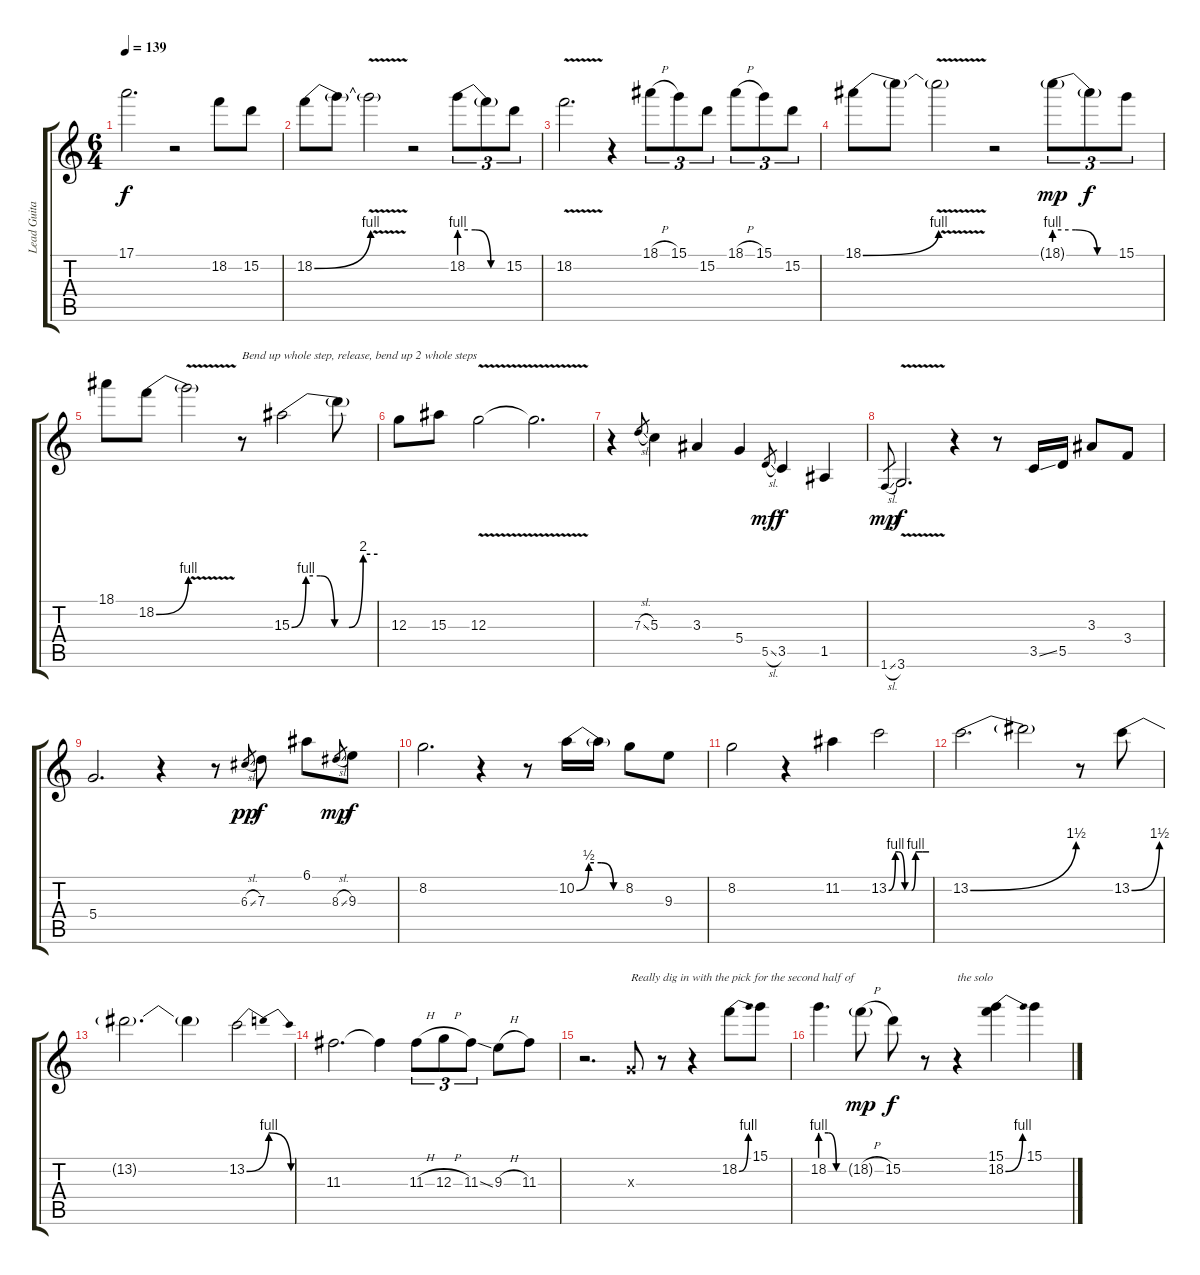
\track ("Lead Guitar (David Gilmour)" "Lead Guita") {instrument overdrivenguitar}
\staff {score tabs}
\tuning (E4 B3 G3 D3 A2 E2) {hide}
\ts (6 4)
\tempo 139
\clef g2
\ks c
17.1.2{d dy f} r.2 18.2.8 15.2.8 |
18.2{be (bend 0 0 60 4)}.8 18.2{t}.8 18.2{v t}.2 r.2 18.2{be (custom 0 4 20 4 40 0 60 0)}.8{tu (3 2)} 18.2{t}.8{tu (3 2)} 15.2.8{tu (3 2)} |
18.2{v}.2{d} r.4 18.1{h}.8{tu (3 2)} 15.1.8{tu (3 2)} 15.2.8{tu (3 2)} 18.1{h}.8{tu (3 2)} 15.1.8{tu (3 2)} 15.2.8{tu (3 2)} |
18.1{be (bend 0 0 60 4)}.8 18.1{t}.8 18.1{v t}.2 r.2 18.1{be (custom 0 4 20 4 40 0 60 0) g}.8{tu (3 2) dy mp} 18.1{t}.8{tu (3 2) dy f} 15.1.8{tu (3 2)} |
18.1.8 18.2{be (bend 0 0 60 4)}.8 18.2{v t}.2 r.8{txt "Bend up whole step, release, bend up 2 whole steps"} 15.3{be (custom 0 0 10 4 20 4 30 0 40 0 50 8 60 8)}.2 15.3{t}.8 |
12.3.8 15.3.8 12.3{v}.2 12.3{v t}.2{d} |
r.4 7.3{sl}.8{gr} 5.3.4 3.3.4 5.4.4 5.5{sl}.8{gr dy mf} 3.5.4{dy f} 1.5.4 |
1.6{sl}.8{gr dy mp} 3.6{v}.2{d dy f} r.4 r.8 3.5{ss}.16 5.5.16 3.3.8 3.4.8 |
5.4.2{d} r.4 r.8 6.3{sl}.8{gr dy pp} 7.3.8{dy f} 6.1.8 8.3{sl}.8{gr dy mp} 9.3.8{dy f} |
8.2.2{d} r.4 r.8 10.2{be (custom 0 0 15 2 30 2 45 0 60 0)}.16 10.2{t}.16 8.2.8 9.3.8 |
8.2.2 r.4 11.2.4 13.2{be (custom 0 0 10 4 15 4 24 0 34 0 40 4 45 4 50 4 60 4)}.2 |
13.2{be (bend 0 0 60 6)}.2{d} 13.2{t}.2 r.8 13.2{be (bend 0 0 60 6)}.8 |
13.2{t}.2{d} 13.2{t}.4 13.2{be (bendrelease 0 0 15 4 30 4 60 0)}.2 |
11.3.2{d} 11.3{t}.4 11.3{h}.8{tu (3 2)} 12.3{h}.8{tu (3 2)} 11.3{ss}.8{tu (3 2)} 9.3{h}.8 11.3.8 |
r.2{d volume 16 instrument overdrivenguitar} 0.3{x}.8{txt "Really dig in with the pick for the second half of"} r.8 r.4 18.2{be (bend 0 0 60 4)}.8 15.1.8 |
18.2{be (custom 0 4 20 4 40 0 60 0)}.4{d} 18.2{h g}.8{dy mp} 15.2.8{dy f} r.8 r.4{txt "the solo"} (15.1 18.2{be (bend 0 0 60 4)}).4 15.1.4
